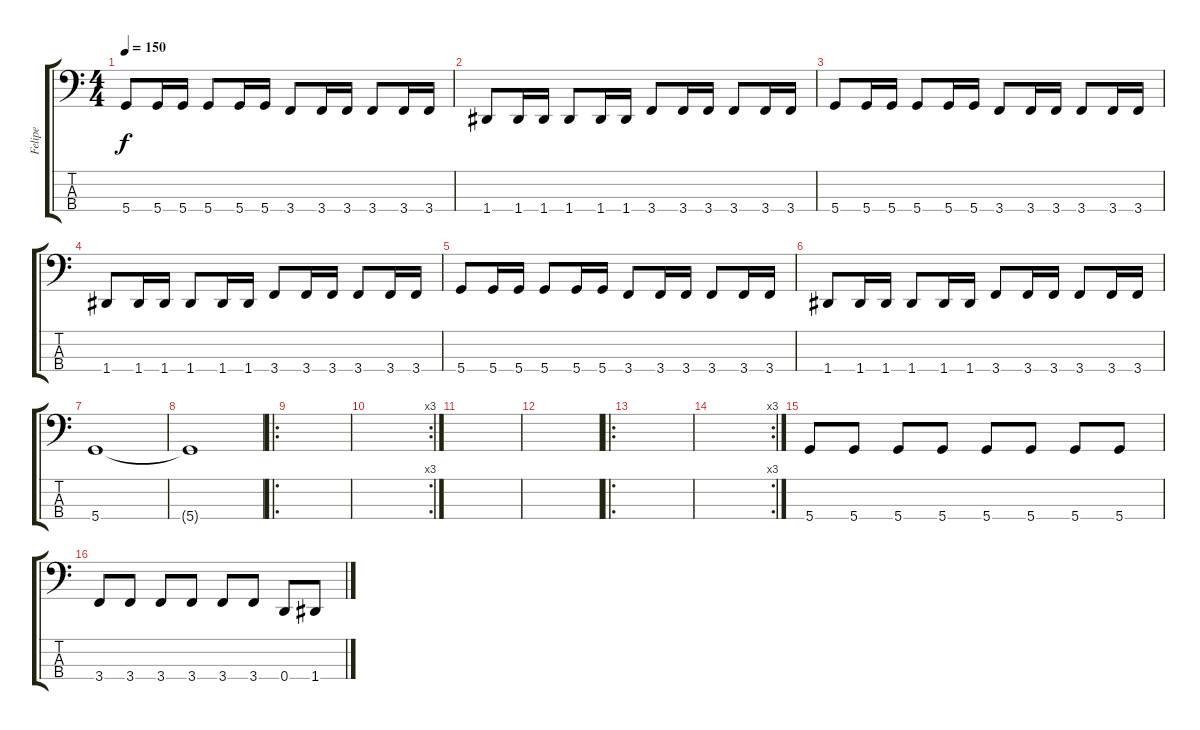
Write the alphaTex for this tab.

\track ("Felipe" "Felipe") {instrument synthbass2}
\staff {score tabs}
\tuning (F2 C2 G1 D1) {hide}
\ts (4 4)
\tempo 150
\clef f4
\ks c
5.4.8{dy f} 5.4.16 5.4.16 5.4.8 5.4.16 5.4.16 3.4.8 3.4.16 3.4.16 3.4.8 3.4.16 3.4.16 |
1.4.8 1.4.16 1.4.16 1.4.8 1.4.16 1.4.16 3.4.8 3.4.16 3.4.16 3.4.8 3.4.16 3.4.16 |
5.4.8 5.4.16 5.4.16 5.4.8 5.4.16 5.4.16 3.4.8 3.4.16 3.4.16 3.4.8 3.4.16 3.4.16 |
1.4.8 1.4.16 1.4.16 1.4.8 1.4.16 1.4.16 3.4.8 3.4.16 3.4.16 3.4.8 3.4.16 3.4.16 |
5.4.8 5.4.16 5.4.16 5.4.8 5.4.16 5.4.16 3.4.8 3.4.16 3.4.16 3.4.8 3.4.16 3.4.16 |
1.4.8 1.4.16 1.4.16 1.4.8 1.4.16 1.4.16 3.4.8 3.4.16 3.4.16 3.4.8 3.4.16 3.4.16 |
5.4.1 |
5.4{t}.1 |
\ro
|
\rc 3
|
|
|
\ro
|
\rc 3
|
5.4.8 5.4.8 5.4.8 5.4.8 5.4.8 5.4.8 5.4.8 5.4.8 |
3.4.8 3.4.8 3.4.8 3.4.8 3.4.8 3.4.8 0.4.8 1.4.8
